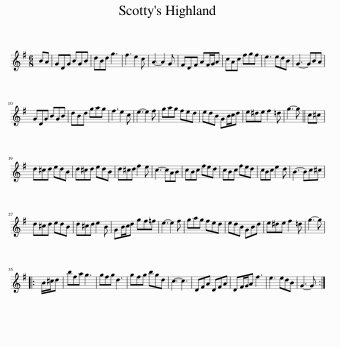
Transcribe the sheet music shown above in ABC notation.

X:1
L:1/8
M:6/8
I:linebreak $
K:G
V:1 treble
V:1
 BA | GDG BGB | dBd g3 | f3 e2 c | A3- A2 G | %5
 FDF AF/G/A | cAc fgf | e3 edB | G3- GBA |$ GDG BGB | %10
 dBd gag | f3 e2 c | e3- e2 f | gag fed | edB GB/c/d | %15
 e^de f2 =d | g3- g || c^c |$ d^cd edB | d^cd edB | %20
 d^cd f2 e | c3- cAB | cBc fed | cBc fed | cBc e2 d | %25
 B3- Bc^c |$ d^cd edB | d^cd e2 B | GB/c/d gf=f | e3- e2 f | %30
 gag fed | edB GBd | e^de f2 =d | g3- g |:$ B/^c/d | %35
 bfa g3 | gfg d3 | gfg bgd | c3- c3 | DFA DFA | %40
 DF/G/A f3 | e3 edB | G3- G :| %43
